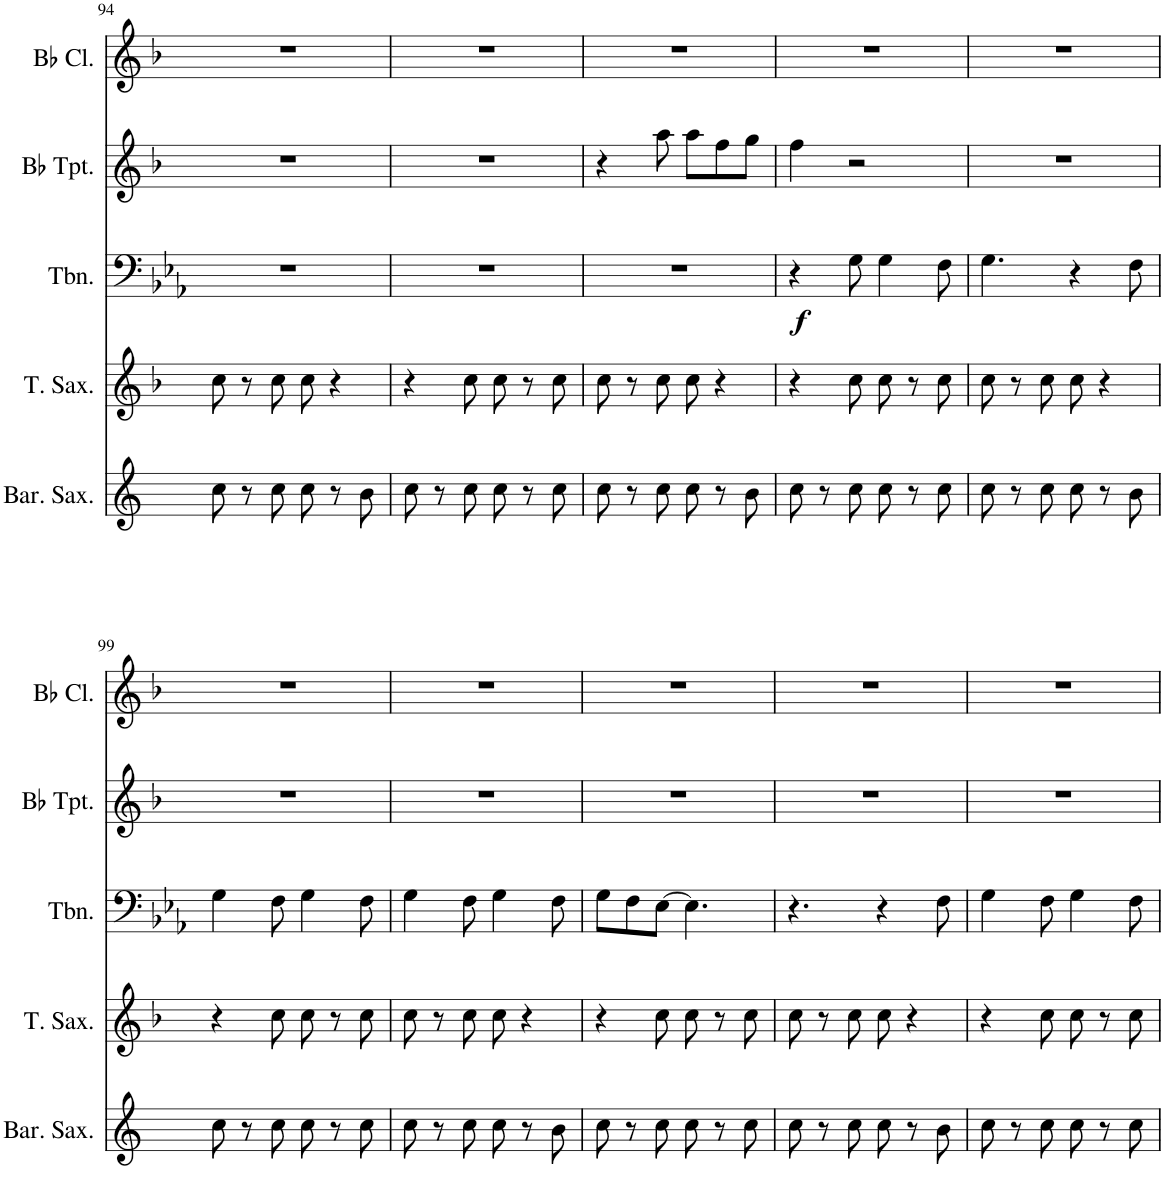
**kern	**kern	**kern	**dynam	**kern	**kern
*part5	*part4	*part3	*part3	*part2	*part1
*staff5	*staff4	*staff3	*staff3	*staff2	*staff1
*I"Baritone Saxophone	*I"Tenor Saxophone	*I"Trombone	*	*I"Bb Trumpet	*I"Bb Clarinet
*I'Bar. Sax.	*I'T. Sax.	*I'Tbn.	*	*I'Bb Tpt.	*I'Bb Cl.
!!LO:PB:g=z
*clefG2	*clefG2	*clefF4	*	*clefG2	*clefG2
*ITrd12c21	*ITrd8c14	*	*	*ITrd1c2	*ITrd1c2
*k[]	*k[b-]	*k[b-e-a-]	*	*k[b-]	*k[b-]
*M6/8	*M6/8	*M6/8	*	*M6/8	*M6/8
=94	=94	=94	=94	=94	=94
8cc\	8cc\	2.r	.	2.r	2.r
8r	8r	.	.	.	.
8cc\	8cc\	.	.	.	.
8cc\	8cc\	.	.	.	.
8r	4r	.	.	.	.
8b\	.	.	.	.	.
=95	=95	=95	=95	=95	=95
8cc\	4r	2.r	.	2.r	2.r
8r	.	.	.	.	.
8cc\	8cc\	.	.	.	.
8cc\	8cc\	.	.	.	.
8r	8r	.	.	.	.
8cc\	8cc\	.	.	.	.
=96	=96	=96	=96	=96	=96
8cc\	8cc\	2.r	.	4r	2.r
8r	8r	.	.	.	.
8cc\	8cc\	.	.	8aa\	.
8cc\	8cc\	.	.	8aa\L	.
8r	4r	.	.	8ff\	.
8b\	.	.	.	8gg\J	.
=97	=97	=97	=97	=97	=97
!	!	!	!LO:DY:b	!	!
8cc\	4r	4r	f	4ff\	2.r
8r	.	.	.	.	.
8cc\	8cc\	8G\	.	2r	.
8cc\	8cc\	4G\	.	.	.
8r	8r	.	.	.	.
8cc\	8cc\	8F\	.	.	.
=98	=98	=98	=98	=98	=98
8cc\	8cc\	4.G\	.	2.r	2.r
8r	8r	.	.	.	.
8cc\	8cc\	.	.	.	.
8cc\	8cc\	4r	.	.	.
8r	4r	.	.	.	.
8b\	.	8F\	.	.	.
!!LO:LB:g=z
=99	=99	=99	=99	=99	=99
8cc\	4r	4G\	.	2.r	2.r
8r	.	.	.	.	.
8cc\	8cc\	8F\	.	.	.
8cc\	8cc\	4G\	.	.	.
8r	8r	.	.	.	.
8cc\	8cc\	8F\	.	.	.
=100	=100	=100	=100	=100	=100
8cc\	8cc\	4G\	.	2.r	2.r
8r	8r	.	.	.	.
8cc\	8cc\	8F\	.	.	.
8cc\	8cc\	4G\	.	.	.
8r	4r	.	.	.	.
8b\	.	8F\	.	.	.
=101	=101	=101	=101	=101	=101
8cc\	4r	8G\L	.	2.r	2.r
8r	.	8F\	.	.	.
8cc\	8cc\	[8E-\J	.	.	.
8cc\	8cc\	4.E-\]	.	.	.
8r	8r	.	.	.	.
8cc\	8cc\	.	.	.	.
=102	=102	=102	=102	=102	=102
8cc\	8cc\	4.r	.	2.r	2.r
8r	8r	.	.	.	.
8cc\	8cc\	.	.	.	.
8cc\	8cc\	4r	.	.	.
8r	4r	.	.	.	.
8b\	.	8F\	.	.	.
=103	=103	=103	=103	=103	=103
8cc\	4r	4G\	.	2.r	2.r
8r	.	.	.	.	.
8cc\	8cc\	8F\	.	.	.
8cc\	8cc\	4G\	.	.	.
8r	8r	.	.	.	.
8cc\	8cc\	8F\	.	.	.
=	=	=	=	=	=
*-	*-	*-	*-	*-	*-
